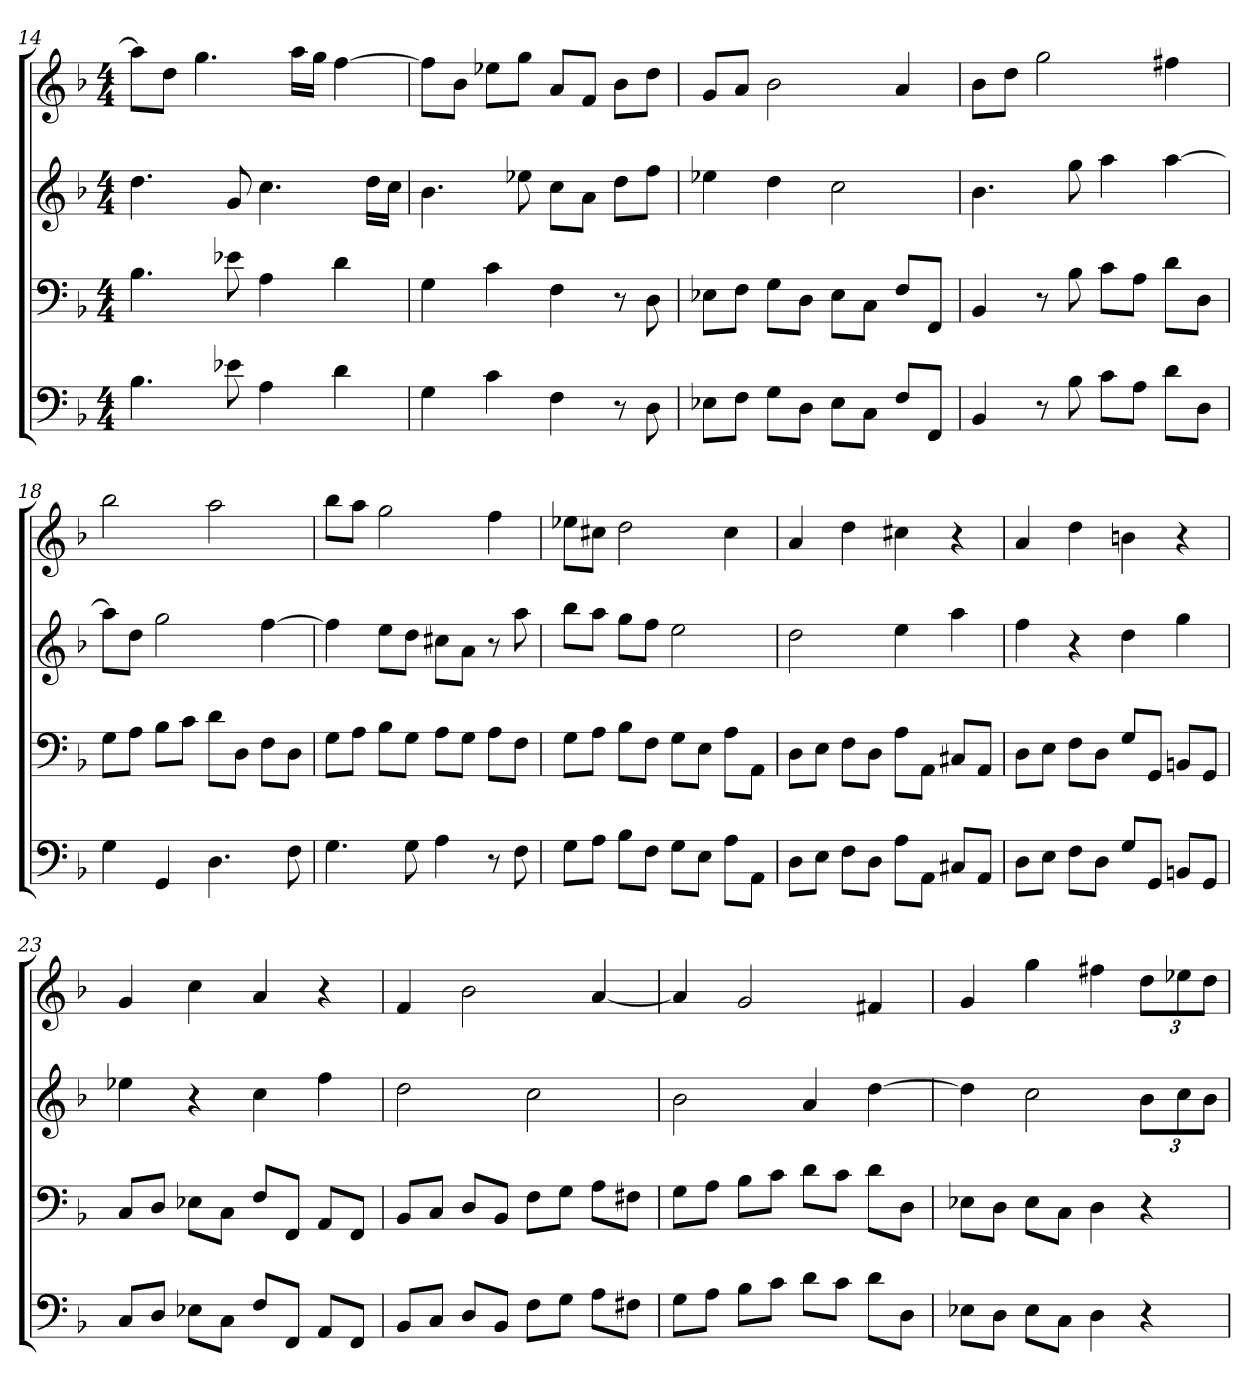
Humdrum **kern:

**kern	**kern	**kern	**kern
*part4	*part3	*part2	*part1
*staff4	*staff3	*staff2	*staff1
*k[b-]	*k[b-]	*k[b-]	*k[b-]
*d:	*d:	*d:	*d:
*M4/4	*M4/4	*M4/4	*M4/4
=14	=14	=14	=14
4.B-	4.B-	4.dd	8aaL]
.	.	.	8ddJ
.	.	.	4.gg
8e-X	8e-X	8g	.
4A	4A	4.cc	.
.	.	.	16aaLL
.	.	.	16ggJJ
4d	4d	.	[4ff
.	.	16ddLL	.
.	.	16ccJJ	.
=15	=15	=15	=15
4G	4G	4.b-	8ffL]
.	.	.	8b-J
4c	4c	.	8ee-XL
.	.	8ee-X	8ggJ
4F	4F	8ccL	8aL
.	.	8aJ	8fJ
8r	8r	8ddL	8b-L
8D	8D	8ffJ	8ddJ
=16	=16	=16	=16
8E-XL	8E-XL	4ee-X	8gL
8FJ	8FJ	.	8aJ
8GL	8GL	4dd	2b-
8DJ	8DJ	.	.
8E-L	8E-L	2cc	.
8CJ	8CJ	.	.
8FL	8FL	.	4a
8FFJ	8FFJ	.	.
=17	=17	=17	=17
4BB-	4BB-	4.b-	8b-L
.	.	.	8ddJ
8r	8r	.	2gg
8B-	8B-	8gg	.
8cL	8cL	4aa	.
8AJ	8AJ	.	.
8dL	8dL	[4aa	4ff#X
8DJ	8DJ	.	.
=18	=18	=18	=18
4G	8GL	8aaL]	2bb-
.	8AJ	8ddJ	.
4GG	8B-L	2gg	.
.	8cJ	.	.
4.D	8dL	.	2aa
.	8DJ	.	.
.	8FL	[4ff	.
8F	8DJ	.	.
=19	=19	=19	=19
4.G	8GL	4ff]	8bb-L
.	8AJ	.	8aaJ
.	8B-L	8eeL	2gg
8G	8GJ	8ddJ	.
4A	8AL	8cc#XL	.
.	8GJ	8aJ	.
8r	8AL	8r	4ff
8F	8FJ	8aa	.
=20	=20	=20	=20
8GL	8GL	8bb-L	8ee-XL
8AJ	8AJ	8aaJ	8cc#XJ
8B-L	8B-L	8ggL	2dd
8FJ	8FJ	8ffJ	.
8GL	8GL	2ee	.
8EJ	8EJ	.	.
8AL	8AL	.	4cc#
8AAJ	8AAJ	.	.
=21	=21	=21	=21
8DL	8DL	2dd	4a
8EJ	8EJ	.	.
8FL	8FL	.	4dd
8DJ	8DJ	.	.
8AL	8AL	4ee	4cc#X
8AAJ	8AAJ	.	.
8C#XL	8C#XL	4aa	4r
8AAJ	8AAJ	.	.
=22	=22	=22	=22
8DL	8DL	4ff	4a
8EJ	8EJ	.	.
8FL	8FL	4r	4dd
8DJ	8DJ	.	.
8GL	8GL	4dd	4bn
8GGJ	8GGJ	.	.
8BBnL	8BBnL	4gg	4r
8GGJ	8GGJ	.	.
=23	=23	=23	=23
8CL	8CL	4ee-X	4g
8DJ	8DJ	.	.
8E-XL	8E-XL	4r	4cc
8CJ	8CJ	.	.
8FL	8FL	4cc	4a
8FFJ	8FFJ	.	.
8AAL	8AAL	4ff	4r
8FFJ	8FFJ	.	.
=24	=24	=24	=24
8BB-L	8BB-L	2dd	4f
8CJ	8CJ	.	.
8DL	8DL	.	2b-
8BB-J	8BB-J	.	.
8FL	8FL	2cc	.
8GJ	8GJ	.	.
8AL	8AL	.	[4a
8F#XJ	8F#XJ	.	.
=25	=25	=25	=25
8GL	8GL	2b-	4a]
8AJ	8AJ	.	.
8B-L	8B-L	.	2g
8cJ	8cJ	.	.
8dL	8dL	4a	.
8cJ	8cJ	.	.
8dL	8dL	[4dd	4f#X
8DJ	8DJ	.	.
=26	=26	=26	=26
8E-XL	8E-XL	4dd]	4g
8DJ	8DJ	.	.
8E-L	8E-L	2cc	4gg
8CJ	8CJ	.	.
4D	4D	.	4ff#X
4r	4r	12b-L	12ddL
.	.	12cc	12ee-X
.	.	12b-J	12ddJ
=	=	=	=
*-	*-	*-	*-
